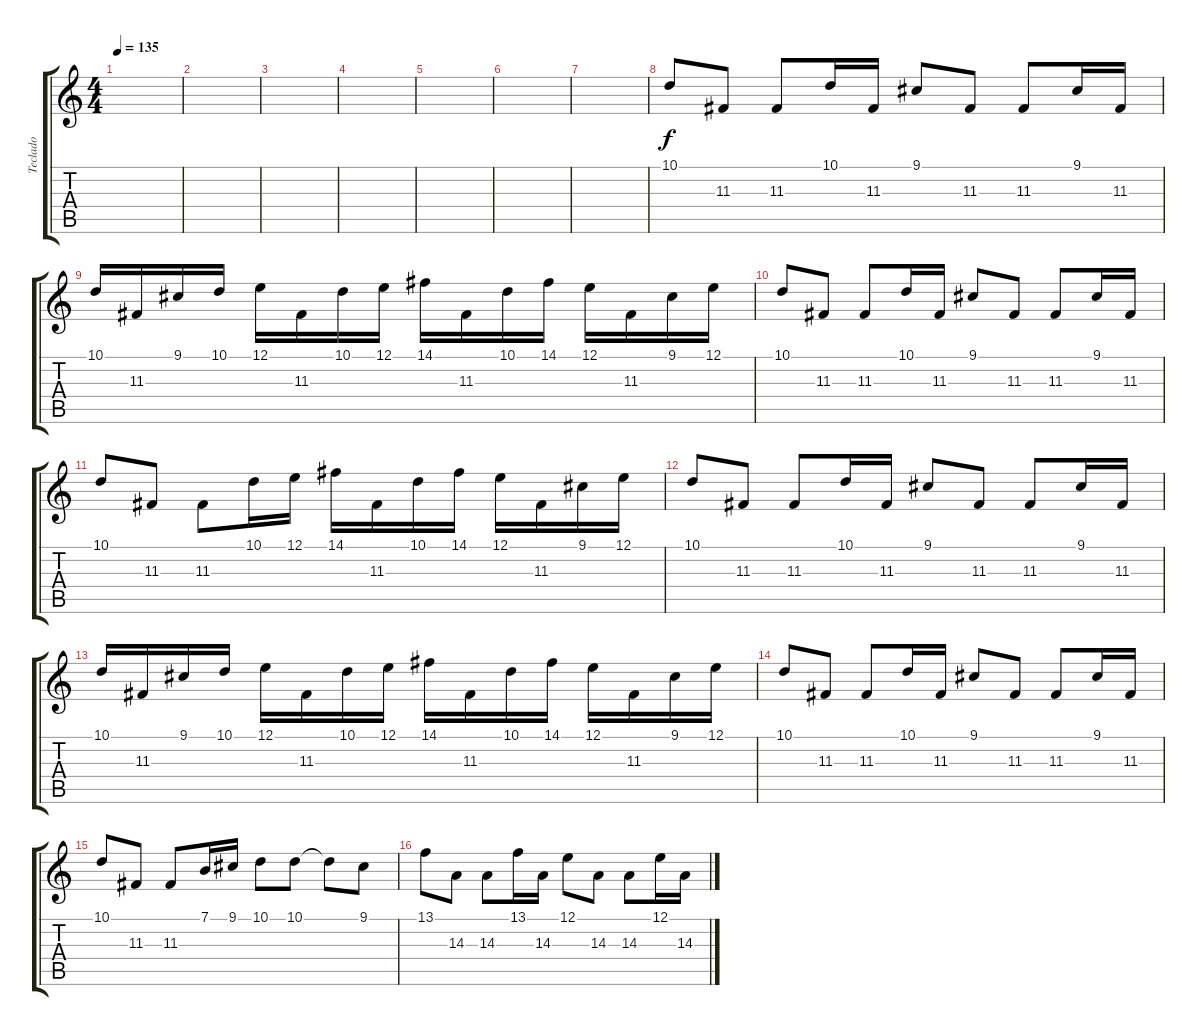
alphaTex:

\track ("Teclado" "Teclado") {instrument stringensemble1}
\staff {score tabs}
\tuning (E4 B3 G3 D3 A2 E2) {hide}
\ts (4 4)
\tempo 135
\clef g2
\ks c
|
|
|
|
|
|
|
10.1.8 11.3.8 11.3.8 10.1.16 11.3.16 9.1.8 11.3.8 11.3.8 9.1.16 11.3.16 |
10.1.16 11.3.16 9.1.16 10.1.16 12.1.16 11.3.16 10.1.16 12.1.16 14.1.16 11.3.16 10.1.16 14.1.16 12.1.16 11.3.16 9.1.16 12.1.16 |
10.1.8 11.3.8 11.3.8 10.1.16 11.3.16 9.1.8 11.3.8 11.3.8 9.1.16 11.3.16 |
10.1.8 11.3.8 11.3.8 10.1.16 12.1.16 14.1.16 11.3.16 10.1.16 14.1.16 12.1.16 11.3.16 9.1.16 12.1.16 |
10.1.8 11.3.8 11.3.8 10.1.16 11.3.16 9.1.8 11.3.8 11.3.8 9.1.16 11.3.16 |
10.1.16 11.3.16 9.1.16 10.1.16 12.1.16 11.3.16 10.1.16 12.1.16 14.1.16 11.3.16 10.1.16 14.1.16 12.1.16 11.3.16 9.1.16 12.1.16 |
10.1.8 11.3.8 11.3.8 10.1.16 11.3.16 9.1.8 11.3.8 11.3.8 9.1.16 11.3.16 |
10.1.8 11.3.8 11.3.8 7.1.16 9.1.16 10.1.8 10.1.8 10.1{t}.8 9.1.8 |
13.1.8 14.3.8 14.3.8 13.1.16 14.3.16 12.1.8 14.3.8 14.3.8 12.1.16 14.3.16
